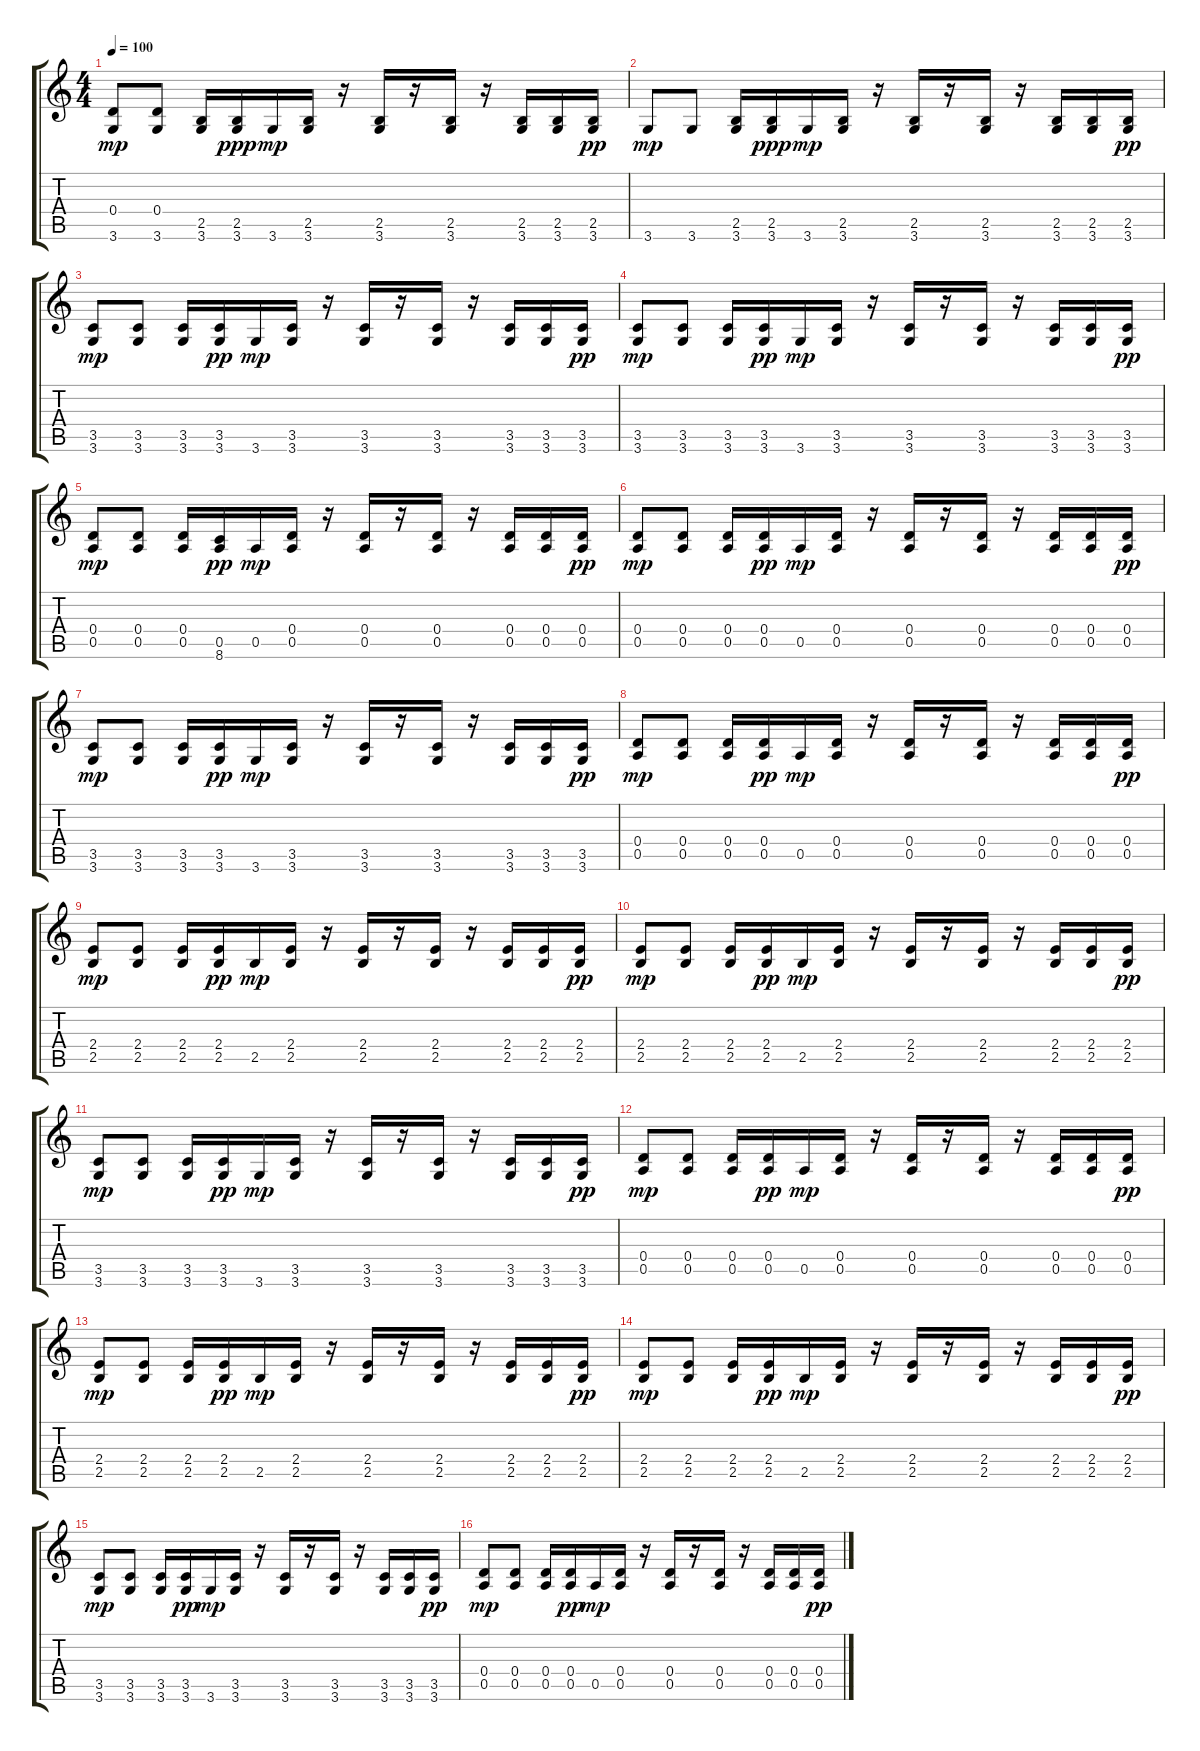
\track "" {instrument electricguitarmuted}
\staff {score tabs}
\tuning (E4 B3 G3 D3 A2 E2) {hide}
\ts (4 4)
\tempo 100
\clef g2
\ks c
(0.4 3.6).8{dy mp} (0.4 3.6).8 (2.5 3.6).16 (2.5 3.6).16{dy ppp} 3.6.16{dy mp} (2.5 3.6).16 r.16 (2.5 3.6).16 r.16 (2.5 3.6).16 r.16 (2.5 3.6).16 (2.5 3.6).16 (2.5 3.6).16{dy pp} |
3.6.8{dy mp} 3.6.8 (2.5 3.6).16 (2.5 3.6).16{dy ppp} 3.6.16{dy mp} (2.5 3.6).16 r.16 (2.5 3.6).16 r.16 (2.5 3.6).16 r.16 (2.5 3.6).16 (2.5 3.6).16 (2.5 3.6).16{dy pp} |
(3.5 3.6).8{dy mp} (3.5 3.6).8 (3.5 3.6).16 (3.5 3.6).16{dy pp} 3.6.16{dy mp} (3.5 3.6).16 r.16 (3.5 3.6).16 r.16 (3.5 3.6).16 r.16 (3.5 3.6).16 (3.5 3.6).16 (3.5 3.6).16{dy pp} |
(3.5 3.6).8{dy mp} (3.5 3.6).8 (3.5 3.6).16 (3.5 3.6).16{dy pp} 3.6.16{dy mp} (3.5 3.6).16 r.16 (3.5 3.6).16 r.16 (3.5 3.6).16 r.16 (3.5 3.6).16 (3.5 3.6).16 (3.5 3.6).16{dy pp} |
(0.4 0.5).8{dy mp} (0.4 0.5).8 (0.4 0.5).16 (0.5 8.6).16{dy pp} 0.5.16{dy mp} (0.4 0.5).16 r.16 (0.4 0.5).16 r.16 (0.4 0.5).16 r.16 (0.4 0.5).16 (0.4 0.5).16 (0.4 0.5).16{dy pp} |
(0.4 0.5).8{dy mp} (0.4 0.5).8 (0.4 0.5).16 (0.4 0.5).16{dy pp} 0.5.16{dy mp} (0.4 0.5).16 r.16 (0.4 0.5).16 r.16 (0.4 0.5).16 r.16 (0.4 0.5).16 (0.4 0.5).16 (0.4 0.5).16{dy pp} |
(3.5 3.6).8{dy mp} (3.5 3.6).8 (3.5 3.6).16 (3.5 3.6).16{dy pp} 3.6.16{dy mp} (3.5 3.6).16 r.16 (3.5 3.6).16 r.16 (3.5 3.6).16 r.16 (3.5 3.6).16 (3.5 3.6).16 (3.5 3.6).16{dy pp} |
(0.4 0.5).8{dy mp} (0.4 0.5).8 (0.4 0.5).16 (0.4 0.5).16{dy pp} 0.5.16{dy mp} (0.4 0.5).16 r.16 (0.4 0.5).16 r.16 (0.4 0.5).16 r.16 (0.4 0.5).16 (0.4 0.5).16 (0.4 0.5).16{dy pp} |
(2.4 2.5).8{dy mp} (2.4 2.5).8 (2.4 2.5).16 (2.4 2.5).16{dy pp} 2.5.16{dy mp} (2.4 2.5).16 r.16 (2.4 2.5).16 r.16 (2.4 2.5).16 r.16 (2.4 2.5).16 (2.4 2.5).16 (2.4 2.5).16{dy pp} |
(2.4 2.5).8{dy mp} (2.4 2.5).8 (2.4 2.5).16 (2.4 2.5).16{dy pp} 2.5.16{dy mp} (2.4 2.5).16 r.16 (2.4 2.5).16 r.16 (2.4 2.5).16 r.16 (2.4 2.5).16 (2.4 2.5).16 (2.4 2.5).16{dy pp} |
(3.5 3.6).8{dy mp} (3.5 3.6).8 (3.5 3.6).16 (3.5 3.6).16{dy pp} 3.6.16{dy mp} (3.5 3.6).16 r.16 (3.5 3.6).16 r.16 (3.5 3.6).16 r.16 (3.5 3.6).16 (3.5 3.6).16 (3.5 3.6).16{dy pp} |
(0.4 0.5).8{dy mp} (0.4 0.5).8 (0.4 0.5).16 (0.4 0.5).16{dy pp} 0.5.16{dy mp} (0.4 0.5).16 r.16 (0.4 0.5).16 r.16 (0.4 0.5).16 r.16 (0.4 0.5).16 (0.4 0.5).16 (0.4 0.5).16{dy pp} |
(2.4 2.5).8{dy mp} (2.4 2.5).8 (2.4 2.5).16 (2.4 2.5).16{dy pp} 2.5.16{dy mp} (2.4 2.5).16 r.16 (2.4 2.5).16 r.16 (2.4 2.5).16 r.16 (2.4 2.5).16 (2.4 2.5).16 (2.4 2.5).16{dy pp} |
(2.4 2.5).8{dy mp} (2.4 2.5).8 (2.4 2.5).16 (2.4 2.5).16{dy pp} 2.5.16{dy mp} (2.4 2.5).16 r.16 (2.4 2.5).16 r.16 (2.4 2.5).16 r.16 (2.4 2.5).16 (2.4 2.5).16 (2.4 2.5).16{dy pp} |
(3.5 3.6).8{dy mp} (3.5 3.6).8 (3.5 3.6).16 (3.5 3.6).16{dy pp} 3.6.16{dy mp} (3.5 3.6).16 r.16 (3.5 3.6).16 r.16 (3.5 3.6).16 r.16 (3.5 3.6).16 (3.5 3.6).16 (3.5 3.6).16{dy pp} |
(0.4 0.5).8{dy mp} (0.4 0.5).8 (0.4 0.5).16 (0.4 0.5).16{dy pp} 0.5.16{dy mp} (0.4 0.5).16 r.16 (0.4 0.5).16 r.16 (0.4 0.5).16 r.16 (0.4 0.5).16 (0.4 0.5).16 (0.4 0.5).16{dy pp}
